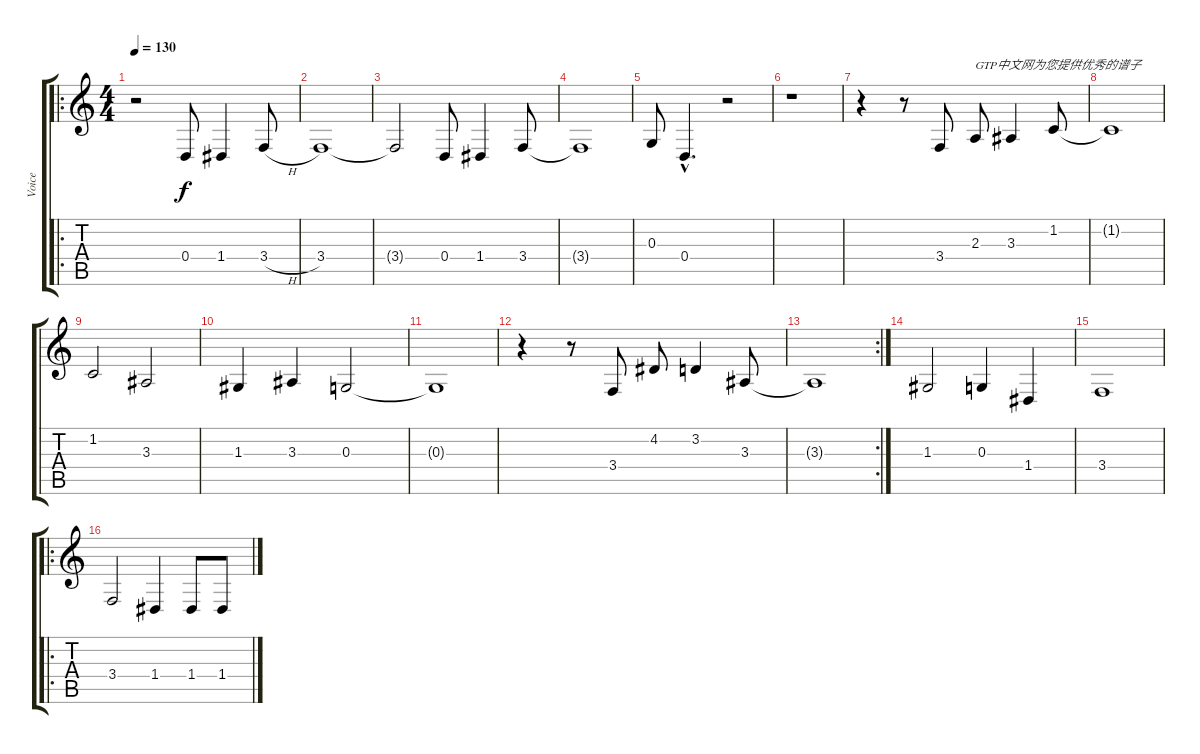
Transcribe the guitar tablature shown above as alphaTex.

\track ("Voice" "Voice") {instrument tenorsax}
\staff {score tabs}
\tuning (E4 B3 G3 D3 A2 E2) {hide}
\ro
\ts (4 4)
\tempo 130
\clef g2
\ks c
r.2{dy f instrument tenorsax} 0.4.8 1.4.4 3.4{h}.8 |
3.4.1 |
3.4{t}.2 0.4.8 1.4.4 3.4.8 |
3.4{t}.1 |
0.3.8 0.4{hac}.4{d} r.2 |
r.1 |
r.4 r.8 3.4.8 2.3.8{txt "GTP中文网为您提供优秀的谱子"} 3.3.4 1.2.8 |
1.2{t}.1 |
1.2.2 3.3.2 |
1.3.4 3.3.4 0.3.2 |
0.3{t}.1 |
r.4 r.8 3.4.8 4.2.8 3.2.4 3.3.8 |
\rc 2
3.3{t}.1 |
1.3.2 0.3.4 1.4.4 |
3.4.1 |
\ro
3.4.2 1.4.4 1.4.8 1.4.8
